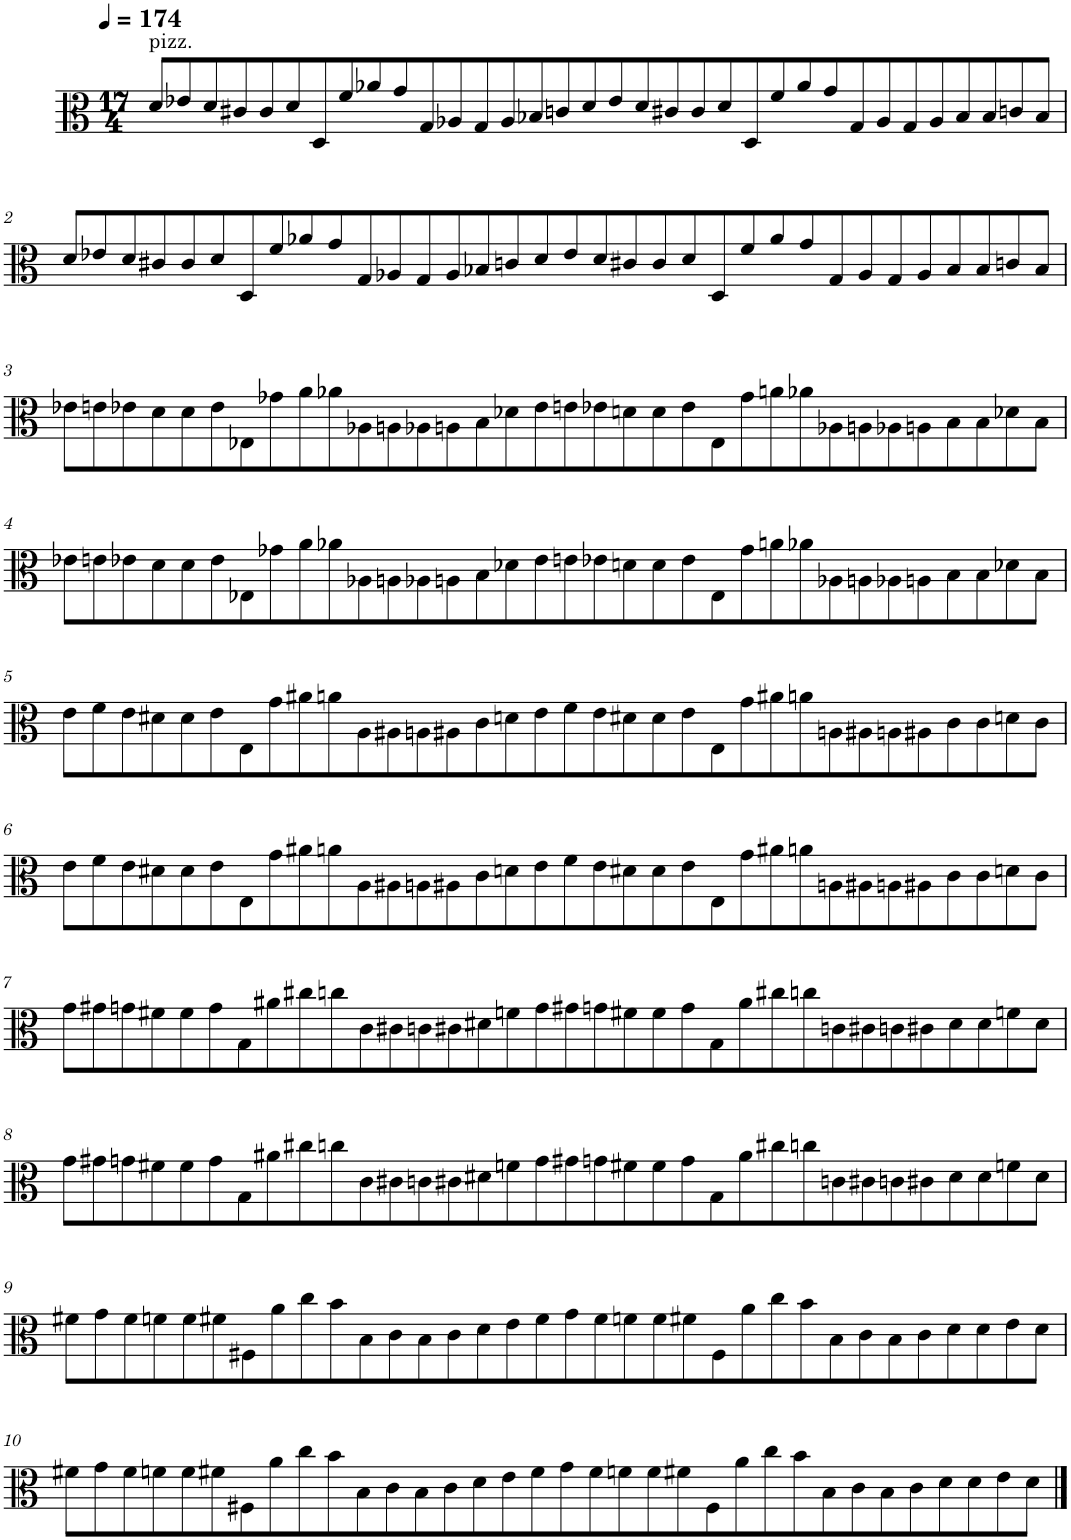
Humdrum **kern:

**kern
*part1
*staff1
*I"Viola
*I'Vla.
*clefC3
*k[]
*M17/4
*MM174
=1
!LO:TX:a:t=pizz.
8d/L
8e-X/
8d/
8c#X/
8c#/
8d/
8D/
8f/
8a-X/
8g/
8G/
8A-X/
8G/
8A-/
8B-X/
8cn/
8d/
8e-/
8d/
8c#X/
8c#/
8d/
8D/
8f/
8a-/
8g/
8G/
8A-/
8G/
8A-/
8B-/
8B-/
8cn/
8B-/J
!!LO:LB:g=z
=2
8d/L
8e-X/
8d/
8c#X/
8c#/
8d/
8D/
8f/
8a-X/
8g/
8G/
8A-X/
8G/
8A-/
8B-X/
8cn/
8d/
8e-/
8d/
8c#X/
8c#/
8d/
8D/
8f/
8a-/
8g/
8G/
8A-/
8G/
8A-/
8B-/
8B-/
8cn/
8B-/J
!!LO:LB:g=z
=3
8e-X\L
8en\
8e-X\
8d\
8d\
8e-\
8E-X\
8g-X\
8a\
8a-X\
8A-X\
8An\
8A-X\
8An\
8B\
8d-X\
8e-\
8en\
8e-X\
8dn\
8d\
8e-\
8E-\
8g-\
8an\
8a-X\
8A-X\
8An\
8A-X\
8An\
8B\
8B\
8d-X\
8B\J
!!LO:LB:g=z
=4
8e-X\L
8en\
8e-X\
8d\
8d\
8e-\
8E-X\
8g-X\
8a\
8a-X\
8A-X\
8An\
8A-X\
8An\
8B\
8d-X\
8e-\
8en\
8e-X\
8dn\
8d\
8e-\
8E-\
8g-\
8an\
8a-X\
8A-X\
8An\
8A-X\
8An\
8B\
8B\
8d-X\
8B\J
!!LO:LB:g=z
=5
8e\L
8f\
8e\
8d#X\
8d#\
8e\
8E\
8g\
8a#X\
8an\
8A\
8A#X\
8An\
8A#X\
8c\
8dn\
8e\
8f\
8e\
8d#X\
8d#\
8e\
8E\
8g\
8a#X\
8an\
8An\
8A#X\
8An\
8A#X\
8c\
8c\
8dn\
8c\J
!!LO:LB:g=z
=6
8e\L
8f\
8e\
8d#X\
8d#\
8e\
8E\
8g\
8a#X\
8an\
8A\
8A#X\
8An\
8A#X\
8c\
8dn\
8e\
8f\
8e\
8d#X\
8d#\
8e\
8E\
8g\
8a#X\
8an\
8An\
8A#X\
8An\
8A#X\
8c\
8c\
8dn\
8c\J
!!LO:LB:g=z
=7
8g\L
8g#X\
8gn\
8f#X\
8f#\
8g\
8G\
8a#X\
8cc#X\
8ccn\
8c\
8c#X\
8cn\
8c#X\
8d#X\
8fn\
8g\
8g#X\
8gn\
8f#X\
8f#\
8g\
8G\
8a#\
8cc#X\
8ccn\
8cn\
8c#X\
8cn\
8c#X\
8d#\
8d#\
8fn\
8d#\J
!!LO:LB:g=z
=8
8g\L
8g#X\
8gn\
8f#X\
8f#\
8g\
8G\
8a#X\
8cc#X\
8ccn\
8c\
8c#X\
8cn\
8c#X\
8d#X\
8fn\
8g\
8g#X\
8gn\
8f#X\
8f#\
8g\
8G\
8a#\
8cc#X\
8ccn\
8cn\
8c#X\
8cn\
8c#X\
8d#\
8d#\
8fn\
8d#\J
!!LO:LB:g=z
=9
8f#X\L
8g\
8f#\
8fn\
8f\
8f#X\
8F#X\
8a\
8cc\
8b\
8B\
8c\
8B\
8c\
8d\
8e\
8f#\
8g\
8f#\
8fn\
8f\
8f#X\
8F#\
8a\
8cc\
8b\
8B\
8c\
8B\
8c\
8d\
8d\
8e\
8d\J
!!LO:LB:g=z
=10
8f#X\L
8g\
8f#\
8fn\
8f\
8f#X\
8F#X\
8a\
8cc\
8b\
8B\
8c\
8B\
8c\
8d\
8e\
8f#\
8g\
8f#\
8fn\
8f\
8f#X\
8F#\
8a\
8cc\
8b\
8B\
8c\
8B\
8c\
8d\
8d\
8e\
8d\J
==
*-
